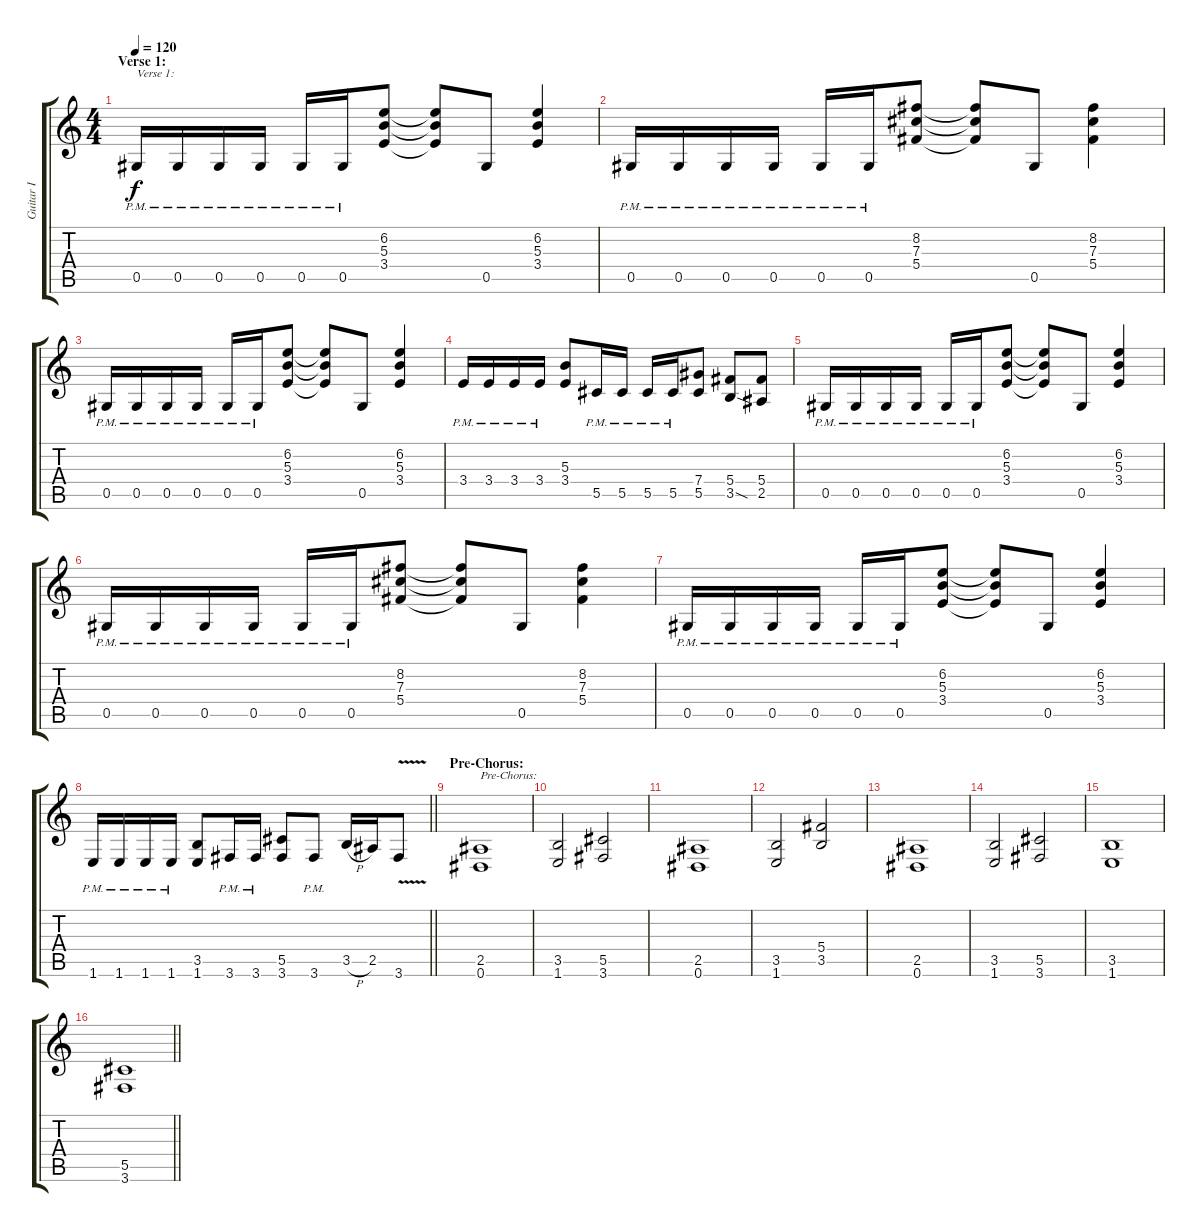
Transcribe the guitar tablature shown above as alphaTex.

\track ("Guitar I" "Guitar I") {instrument distortionguitar}
\staff {score tabs}
\tuning (Eb4 Bb3 Gb3 Db3 Ab2 Eb2) {hide}
\ts (4 4)
\section ("" "Verse 1:")
\tempo 120
\clef g2
\ks c
0.5{pm}.16{txt "Verse 1:" dy f} 0.5{pm}.16 0.5{pm}.16 0.5{pm}.16 0.5{pm}.16 0.5{pm}.16 (6.2 5.3 3.4).8 (6.2{t} 5.3{t} 3.4{t}).8 0.5.8 (6.2 5.3 3.4).4 |
0.5{pm}.16 0.5{pm}.16 0.5{pm}.16 0.5{pm}.16 0.5{pm}.16 0.5{pm}.16 (8.2 7.3 5.4).8 (8.2{t} 7.3{t} 5.4{t}).8 0.5.8 (8.2 7.3 5.4).4 |
0.5{pm}.16 0.5{pm}.16 0.5{pm}.16 0.5{pm}.16 0.5{pm}.16 0.5{pm}.16 (6.2 5.3 3.4).8 (6.2{t} 5.3{t} 3.4{t}).8 0.5.8 (6.2 5.3 3.4).4 |
3.4{pm}.16 3.4{pm}.16 3.4{pm}.16 3.4{pm}.16 (5.3 3.4).8 5.5{pm}.16 5.5{pm}.16 5.5{pm}.16 5.5{pm}.16 (7.4 5.5).8 (5.4 3.5{sod}).8 (5.4 2.5).8 |
0.5{pm}.16 0.5{pm}.16 0.5{pm}.16 0.5{pm}.16 0.5{pm}.16 0.5{pm}.16 (6.2 5.3 3.4).8 (6.2{t} 5.3{t} 3.4{t}).8 0.5.8 (6.2 5.3 3.4).4 |
0.5{pm}.16 0.5{pm}.16 0.5{pm}.16 0.5{pm}.16 0.5{pm}.16 0.5{pm}.16 (8.2 7.3 5.4).8 (8.2{t} 7.3{t} 5.4{t}).8 0.5.8 (8.2 7.3 5.4).4 |
0.5{pm}.16 0.5{pm}.16 0.5{pm}.16 0.5{pm}.16 0.5{pm}.16 0.5{pm}.16 (6.2 5.3 3.4).8 (6.2{t} 5.3{t} 3.4{t}).8 0.5.8 (6.2 5.3 3.4).4 |
\barLineRight lightlight
1.6{pm}.16 1.6{pm}.16 1.6{pm}.16 1.6{pm}.16 (3.5 1.6).8 3.6{pm}.16 3.6{pm}.16 (5.5 3.6).8 3.6{pm}.8 3.5{h}.16 2.5.16 3.6{v}.8 |
\section ("" "Pre-Chorus:")
(2.5 0.6).1{txt "Pre-Chorus:"} |
(3.5 1.6).2 (5.5 3.6).2 |
(2.5 0.6).1 |
(3.5 1.6).2 (5.4 3.5).2 |
(2.5 0.6).1 |
(3.5 1.6).2 (5.5 3.6).2 |
(3.5 1.6).1 |
\barLineRight lightlight
(5.5 3.6).1
